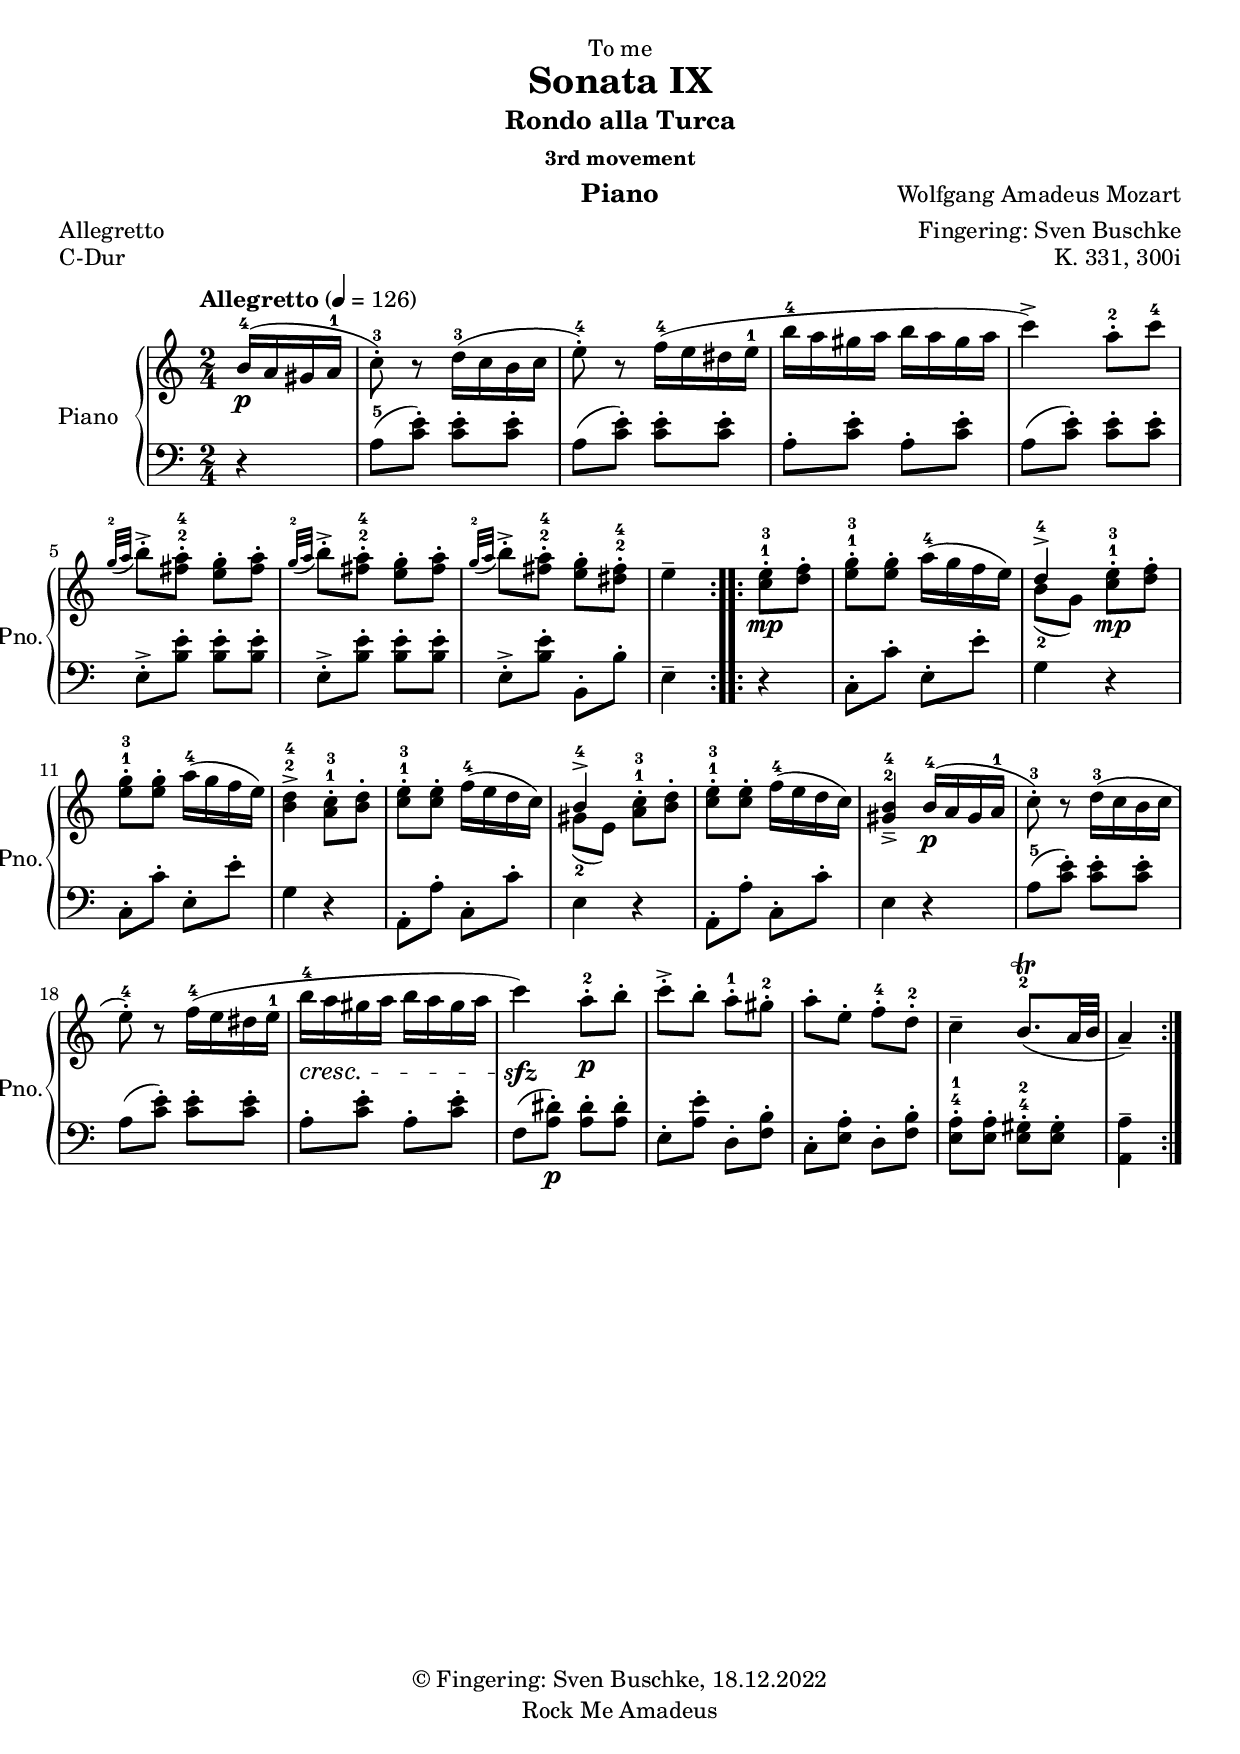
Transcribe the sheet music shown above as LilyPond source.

\version "2.22.2"
\language "english"

\include "articulate.ly"

\header {
  dedication = "To me"
  title = "Sonata IX"
  subtitle = ""
  subsubtitle = ""
  instrument = "Piano"
  composer = "Wolfgang Amadeus Mozart"
  arranger = "Fingering: Sven Buschke"
  poet = ""
  meter = ""
  piece = ""
  opus = "K. 331, 300i"
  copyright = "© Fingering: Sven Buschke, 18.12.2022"
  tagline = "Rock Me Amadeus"
}

\paper {
  #(set-paper-size "a4")
}

\layout {
  \context {
    \Voice
    \consists "Melody_engraver"
    \override Stem #'neutral-direction = #'()
  }
}

%%%%%%%%%%%%%%%%%%%%%%%%%%%%%%%%%
% 1st movement: Andante grazioso
%%%%%%%%%%%%%%%%%%%%%%%%%%%%%%%%%

globalA = {
  \key c \major
  \time 4/4
  \tempo "Andante grazioso" 4=100
}

scoreARight = \relative c'' {
  \globalA
  % Music follows here.

}

scoreALeft = \relative c' {
  \globalA
  % Music follows here.

}

% \bookpart {
%   \score {
%     \new PianoStaff \with {
%       instrumentName = "Piano"
%       shortInstrumentName = "Pno."
%     } <<
%       \new Staff = "right" \with {
%         midiInstrument = "acoustic grand"
%       } \scoreARight
%       \new Staff = "left" \with {
%         midiInstrument = "acoustic grand"
%       } { \clef bass \scoreALeft }
%     >>
%     \layout { }
%     \midi { }
%   }
% }


%%%%%%%%%%%%%%%%%%%%%%%%%%%%%%%%%
% 2nd movement: Menuetto
%%%%%%%%%%%%%%%%%%%%%%%%%%%%%%%%%

globalB = {
  \key c \major
  \time 4/4
  \tempo "Andante grazioso" 4=100
}

scoreBRight = \relative c'' {
  \globalB
  % Music follows here.

}

scoreBLeft	 = \relative c' {
  \globalB
  % Music follows here.

}

% \bookpart {
%   \score {
%     \new PianoStaff \with {
%       instrumentName = "Piano"
%       shortInstrumentName = "Pno."
%     } <<
%       \new Staff = "right" \with {
%         midiInstrument = "acoustic grand"
%       } \scoreBRight
%       \new Staff = "left" \with {
%         midiInstrument = "acoustic grand"
%       } { \clef bass \scoreBLeft }
%     >>
%     \layout { }
%     \midi { }
%   }
% }

%%%%%%%%%%%%%%%%%%%%%%%%%%%%%%%%%
% 3rd movement: Alla turca
%%%%%%%%%%%%%%%%%%%%%%%%%%%%%%%%%

globalC = {
  \key c \major
  \time 2/4
  \tempo "Allegretto" 4=126
}

scoreCRightA = \relative c'' {
  \globalC
  \set fingeringOrientations = #'(up)
  % Music follows here.
  \partial 4
  b16-4\p( a gs a-1|
  c8-.-3) r d16-3( c b c|
  e8-.-4) r f16-4( e ds e-1|
  b'-4 a gs a b a gs a|
  c4->) a8-.-2 c-4|
  \appoggiatura {g32-2 a} b8-.-> <fs-2 a-4>-. <e g>-. <fs a>-.|
  \appoggiatura {g32-2 a} b8-.-> <fs-2 a-4>-. <e g>-. <fs a>-.|
  \appoggiatura {g32-2 a} b8-.-> <fs-2 a-4>-. <e g>-. <ds-2 fs-4>-.|
  e4--
}

scoreCRightB = \relative c'' {
  \set fingeringOrientations = #'(up)
  % Music follows here.
  \partial 4
  <c-1 e-3>8-.\mp <d f>-.|
  <e-1 g-3>-. <e g>-. a16-4( g f e)|
  <<{d4->-4}\\{b8-2( g)}>>  <c-1 e-3>8-.\mp <d f>-.|
  <e-1 g-3>-. <e g>-. a16-4( g f e)|
  <b-2 d-4>4-> <a-1 c-.-3>8 <b d-.>|
  <c-1 e-3-.> <c e-.> f16-4( e d c)|
  <<{b4->-4}\\{gs8-2( e)}>> <a-1 c-.-3>8 <b d-.>|
  <c-1 e-3-.> <c e-.> f16-4( e d c)|
  <gs---2 b->-4>4 b16-4\p( a gs a-1|
  c8-.-3) r d16-3( c b c|
  e8-.-4) r f16-4( e ds e-1|
  b'\cresc-4 a gs a b a gs a|
  c4\sfz) a8-.-2\p b-.|
  c->-. b-. a-.-1 gs-.-2|
  a-. e-. f-.-4 d-.-2|
  c4-- b8.\trill-2( a32 b|
  a4--)
}

scoreCRightC = \relative c'' {
  \set fingeringOrientations = #'(up)
  % Music follows here.
}

scoreCRightD = \relative c'' {
  \set fingeringOrientations = #'(up)
  % Music follows here.
}

scoreCRightE = \relative c'' {
  \set fingeringOrientations = #'(up)
  % Music follows here.
}

scoreCRightF = \relative c'' {
  \set fingeringOrientations = #'(up)
  % Music follows here.
}

scoreCRightG = \relative c'' {
  \set fingeringOrientations = #'(up)
  % Music follows here.
}

scoreCRightH = \relative c'' {
  \set fingeringOrientations = #'(up)
  % Music follows here.
}

scoreCRightI = \relative c'' {
  \set fingeringOrientations = #'(up)
  % Music follows here.
}

scoreCRightJ = \relative c'' {
  \set fingeringOrientations = #'(up)
  % Music follows here.
}


scoreCLeftA = \relative c' {
  \globalC
  \set fingeringOrientations = #'(up)
  % Music follows here.
  r4|
  a8-5( <c e>8-.) 8-. 8-.
  a( <c e>8-.) 8-. 8-.
  a-. <c e>8-. a-. <c e>-.
  a( <c e>8-.) 8-. 8-.
  e,-.-> <b' e>8-. 8-. 8-.
  e,-.-> <b' e>8-. 8-. 8-.
  e,-.-> <b' e>8-. b,-. b'8-.
  e,4--
}

scoreCLeftB = \relative c' {
  \set fingeringOrientations = #'(up)
  % Music follows here.
  \partial 4
  r4|
  c,8-. c'-. e,-. e'-.|
  g,4 r|
  c,8-. c'-. e,-. e'-.|
  g,4 r|
  a,8-. a'-. c,-. c'-.|
  e,4 r|
  a,8-. a'-. c,-. c'-.|
  e,4 r|
  a8-5( <c e>8-.) 8-. 8-.|
  a( <c e>8-.) 8-. 8-.|
  a-. <c e>8-. a-. <c e>-.|
  f,( <a ds-.>\p) <a ds-.> <a ds-.>|
  e-. <a e'-.> d,-. <f b-.>|
  c-. <e a-.> d-. <f b-.>
  <e-4 a-.-1> <e a-.> <e-4 gs-.-2> <e gs-.>|
  <a, a'-->4
}

scoreCLeftC = \relative c' {
  \set fingeringOrientations = #'(up)
  % Music follows here.
}

scoreCLeftD = \relative c' {
  \set fingeringOrientations = #'(up)
  % Music follows here.
}

scoreCLeftE = \relative c' {
  \set fingeringOrientations = #'(up)
  % Music follows here.
}

scoreCLeftF = \relative c' {
  \set fingeringOrientations = #'(up)
  % Music follows here.
}

scoreCLeftG = \relative c' {
  \set fingeringOrientations = #'(up)
  % Music follows here.
}

scoreCLeftH = \relative c' {
  \set fingeringOrientations = #'(up)
  % Music follows here.
}

scoreCLeftI = \relative c' {
  \set fingeringOrientations = #'(up)
  % Music follows here.
}

scoreCLeftJ = \relative c' {
  \set fingeringOrientations = #'(up)
  % Music follows here.
}

claveC = \new DrumStaff {\drummode { \globalC <<{hh8 cl hh cl}\\{bd4 sn}>>}}

scoreC =     \new PianoStaff \with {
  instrumentName = "Piano"
  shortInstrumentName = "Pno."
} <<
  \new Staff = "right" \with {
    midiInstrument = "acoustic grand"
  } {\repeat volta 2 {\scoreCRightA}
    \repeat volta 2 {\scoreCRightB}
    \repeat volta 2 {\scoreCRightC}
    \repeat volta 2 {\scoreCRightD}
    \repeat volta 2 {\scoreCRightE}
    \repeat volta 2 {\scoreCRightF}
    \repeat volta 2 {\scoreCRightG}
    \repeat volta 2 {\scoreCRightH}
    \repeat volta 2 {\scoreCRightI}
    \repeat volta 2 {\scoreCRightJ}}
  \new Staff = "left" \with {
    midiInstrument = "acoustic grand"
  } { \clef bass {\repeat volta 2 {\scoreCLeftA}
    \repeat volta 2 {\scoreCLeftB}
    \repeat volta 2 {\scoreCLeftC}
    \repeat volta 2 {\scoreCLeftD}
    \repeat volta 2 {\scoreCLeftE}
    \repeat volta 2 {\scoreCLeftF}
    \repeat volta 2 {\scoreCLeftG}
    \repeat volta 2 {\scoreCLeftH}
    \repeat volta 2 {\scoreCLeftI}
    \repeat volta 2 {\scoreCLeftJ}
  } }
>>


\bookpart {
\header {
%  dedication = "NN"
%  title = "Sonata IX"
  subtitle = "Rondo alla Turca"
 subsubtitle = "3rd movement"
%  instrument = "Piano"
%  composer = "Wolfgang Amadeus Mozart"
%  arranger = "Sven Buschke"
%  poet = "NN"
  meter = "Allegretto"
  piece = "C-Dur"
%  opus = "K. 331, 300i"
%  copyright = "Sven Buschke"
%  tagline = "NN"
}

  \score {
    {
      %      \claveC
      \scoreC
    }
    \layout { }
    %    \midi { }
  }
  \score {
    \unfoldRepeats{
      {
        \claveC
        \articulate <<
          \scoreC
        >>
      }
    }
    %    \layout { }
    \midi { }
  }
}
